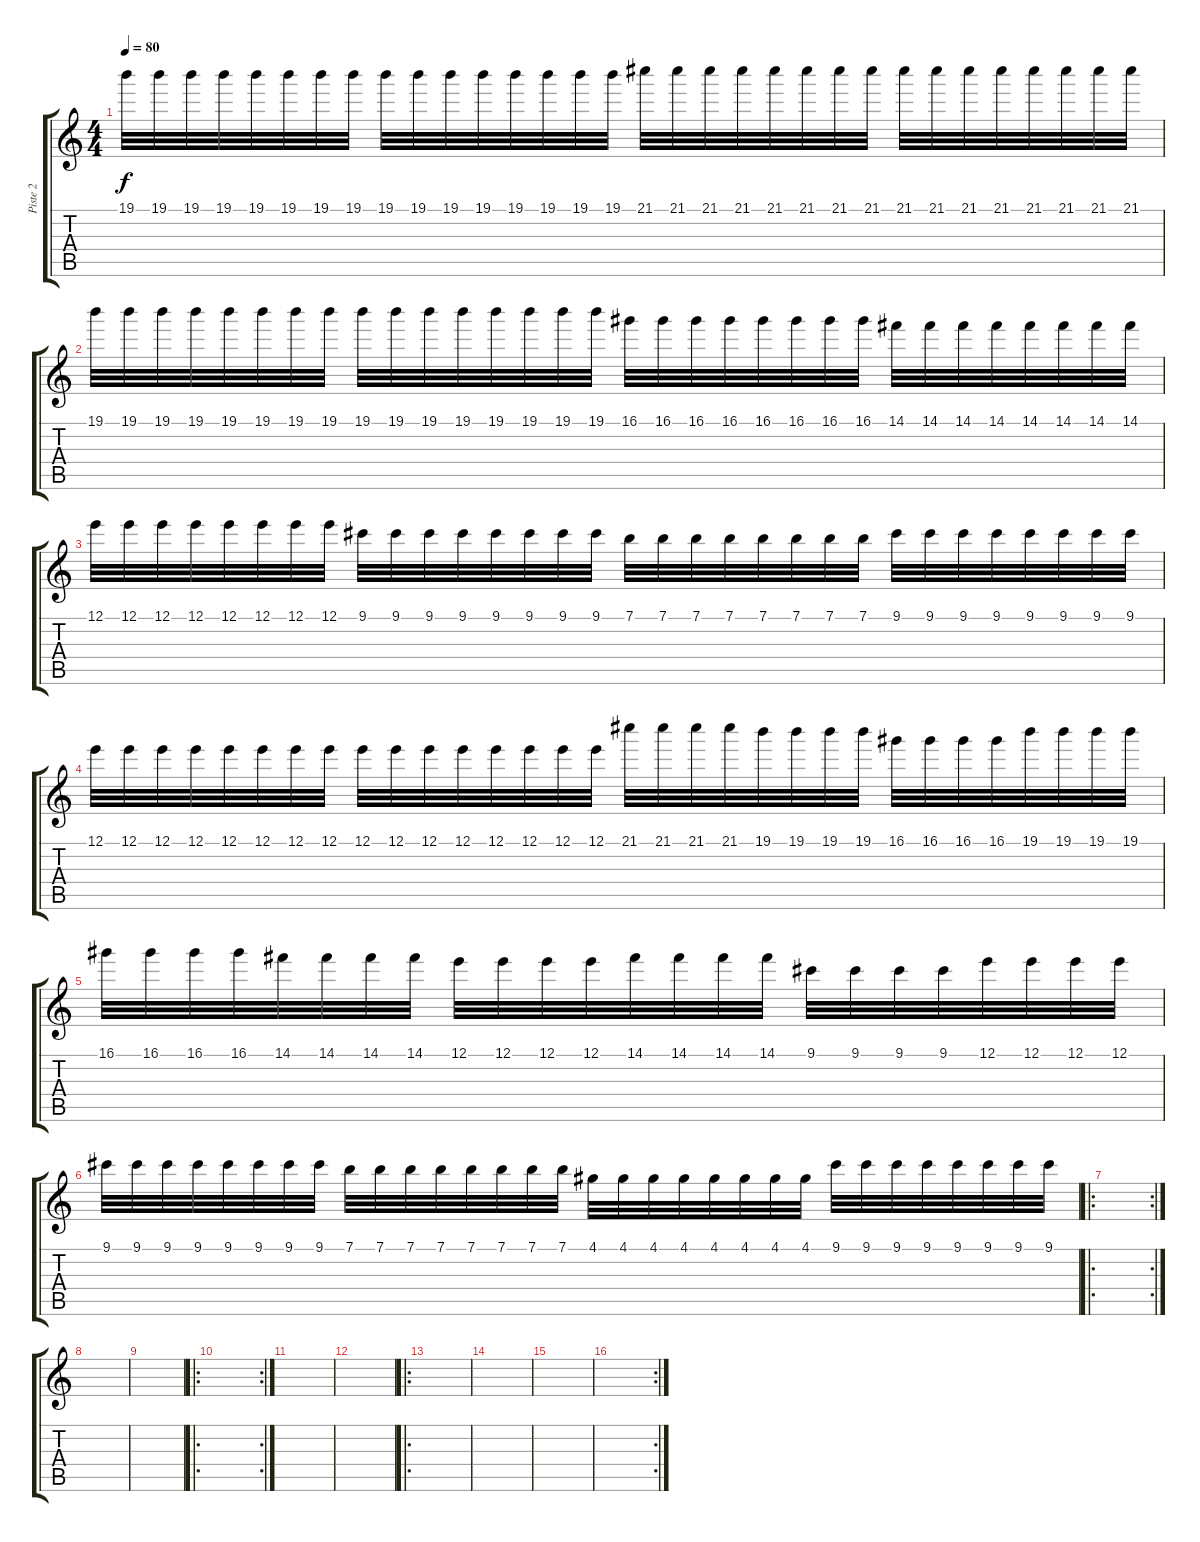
\track ("Piste 2" "Piste 2") {instrument acousticguitarnylon}
\staff {score tabs}
\tuning (E4 B3 G3 D3 A2 E2) {hide}
\ts (4 4)
\tempo 80
\clef g2
\ks c
19.1.32{dy f} 19.1.32 19.1.32 19.1.32 19.1.32 19.1.32 19.1.32 19.1.32 19.1.32 19.1.32 19.1.32 19.1.32 19.1.32 19.1.32 19.1.32 19.1.32 21.1.32 21.1.32 21.1.32 21.1.32 21.1.32 21.1.32 21.1.32 21.1.32 21.1.32 21.1.32 21.1.32 21.1.32 21.1.32 21.1.32 21.1.32 21.1.32 |
19.1.32 19.1.32 19.1.32 19.1.32 19.1.32 19.1.32 19.1.32 19.1.32 19.1.32 19.1.32 19.1.32 19.1.32 19.1.32 19.1.32 19.1.32 19.1.32 16.1.32 16.1.32 16.1.32 16.1.32 16.1.32 16.1.32 16.1.32 16.1.32 14.1.32 14.1.32 14.1.32 14.1.32 14.1.32 14.1.32 14.1.32 14.1.32 |
12.1.32 12.1.32 12.1.32 12.1.32 12.1.32 12.1.32 12.1.32 12.1.32 9.1.32 9.1.32 9.1.32 9.1.32 9.1.32 9.1.32 9.1.32 9.1.32 7.1.32 7.1.32 7.1.32 7.1.32 7.1.32 7.1.32 7.1.32 7.1.32 9.1.32 9.1.32 9.1.32 9.1.32 9.1.32 9.1.32 9.1.32 9.1.32 |
12.1.32 12.1.32 12.1.32 12.1.32 12.1.32 12.1.32 12.1.32 12.1.32 12.1.32 12.1.32 12.1.32 12.1.32 12.1.32 12.1.32 12.1.32 12.1.32 21.1.32 21.1.32 21.1.32 21.1.32 19.1.32 19.1.32 19.1.32 19.1.32 16.1.32 16.1.32 16.1.32 16.1.32 19.1.32 19.1.32 19.1.32 19.1.32 |
16.1.32 16.1.32 16.1.32 16.1.32 14.1.32 14.1.32 14.1.32 14.1.32 12.1.32 12.1.32 12.1.32 12.1.32 14.1.32 14.1.32 14.1.32 14.1.32 9.1.32 9.1.32 9.1.32 9.1.32 12.1.32 12.1.32 12.1.32 12.1.32 |
9.1.32 9.1.32 9.1.32 9.1.32 9.1.32 9.1.32 9.1.32 9.1.32 7.1.32 7.1.32 7.1.32 7.1.32 7.1.32 7.1.32 7.1.32 7.1.32 4.1.32 4.1.32 4.1.32 4.1.32 4.1.32 4.1.32 4.1.32 4.1.32 9.1.32 9.1.32 9.1.32 9.1.32 9.1.32 9.1.32 9.1.32 9.1.32 |
\ro
\rc 2
|
|
|
\ro
\rc 2
|
|
|
\ro
|
|
|
\rc 2
